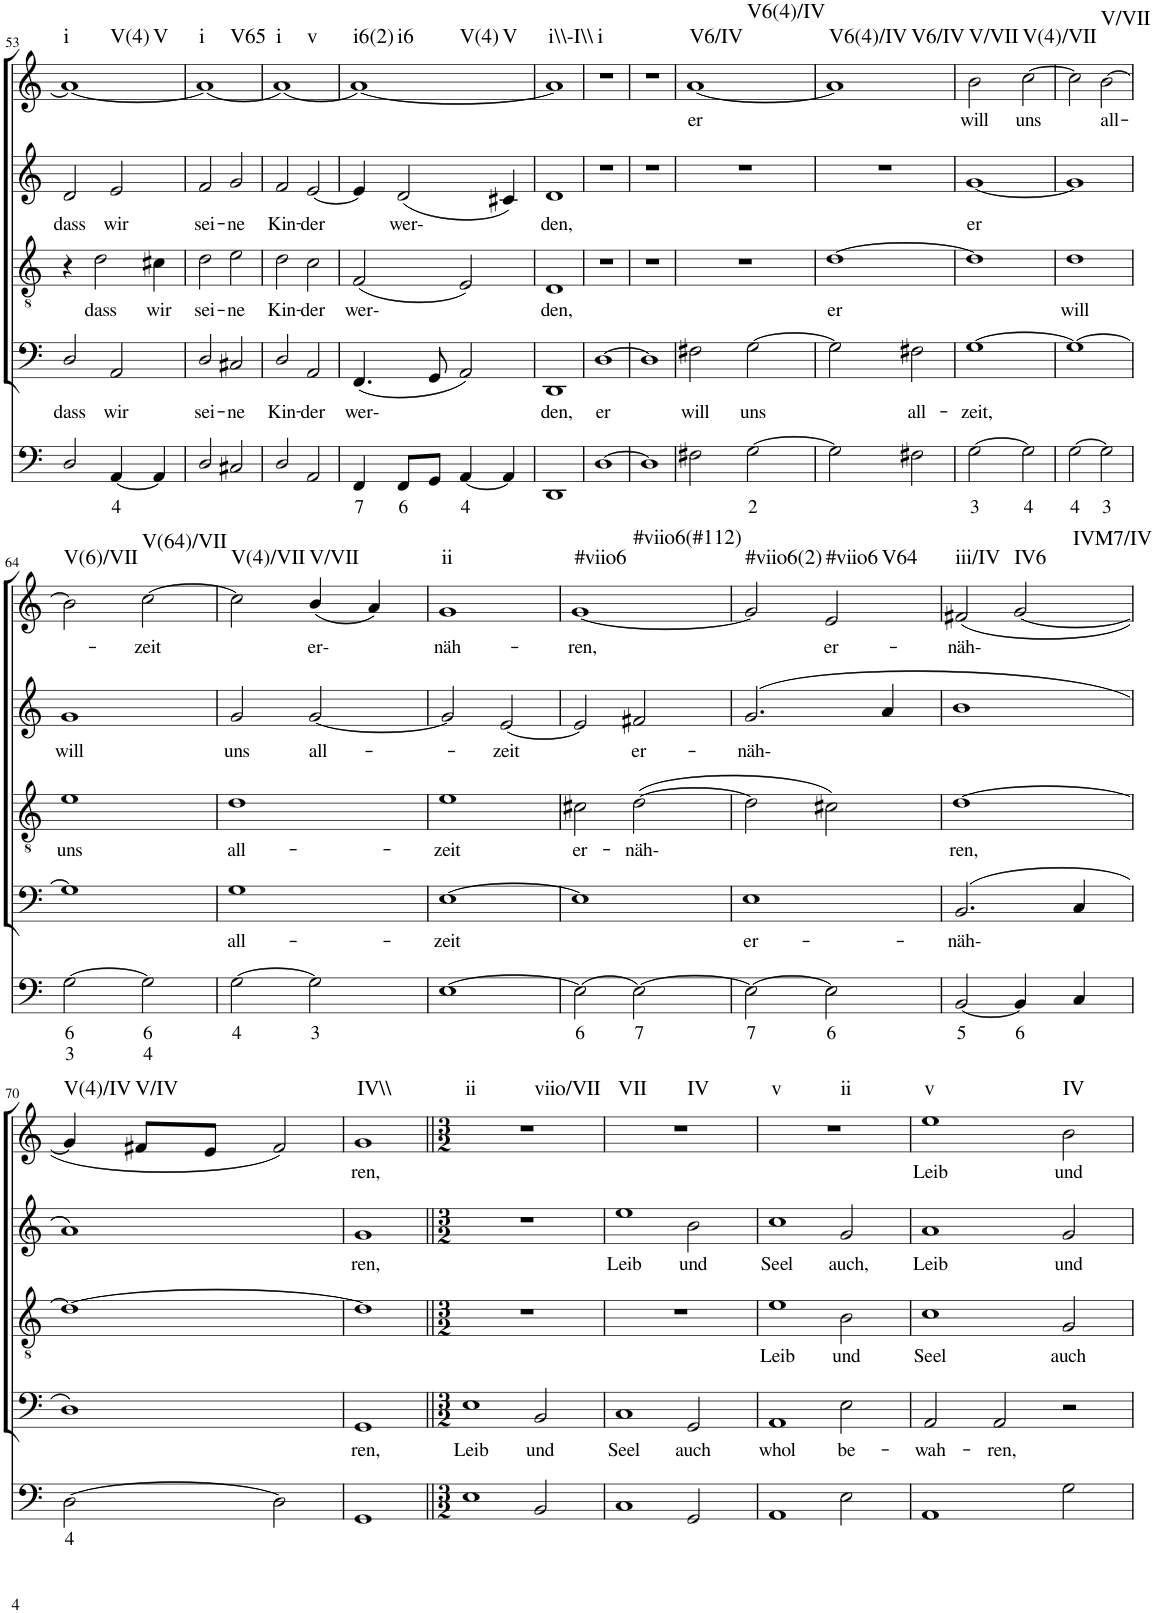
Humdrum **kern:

**kern	**text	**text	**kern	**text	**kern	**text	**kern	**text	**kern	**text	**harte
*part5	*part5	*part5	*part4	*part4	*part3	*part3	*part2	*part2	*part1	*part1	*part1
*staff5	*staff5	*staff5	*staff4	*staff4	*staff3	*staff3	*staff2	*staff2	*staff1	*staff1	*
*I"Continuo	*	*	*I"Bass	*	*I"Tenor	*	*I"Soprano II	*	*I"Soprano I	*	*
!!LO:PB:g=z
*clefF4	*	*	*clefF4	*	*clefGv2	*	*clefG2	*	*clefG2	*	*
*k[]	*	*	*k[]	*	*k[]	*	*k[]	*	*k[]	*	*
*M4/4	*	*	*M4/4	*	*M4/4	*	*M4/4	*	*M4/4	*	*
=53	=53	=53	=53	=53	=53	=53	=53	=53	=53	=53	=53
!	!	!	!	!LO:LY:b	!	!	!	!LO:LY:b	!	!	!LO:H:n=1:kt=i
!	!	!	!	!	!	!	!	!	!	!	!LO:H:n=2:kt=V(4)
!	!	!	!	!	!	!	!	!	!	!	!LO:H:n=3:kt=V
2D/	.	.	2D/	dass	4r	.	2d/	dass	1a_	.	N N N
!	!	!	!	!	!	!LO:LY:b	!	!	!	!	!
.	.	.	.	.	2d\	dass	.	.	.	.	.
!	!LO:LY:b	!	!	!LO:LY:b	!	!	!	!LO:LY:b	!	!	!
[4AA/	4	.	2AA/	wir	.	.	2e/	wir	.	.	.
!	!	!	!	!	!	!LO:LY:b	!	!	!	!	!
4AA/]	.	.	.	.	4c#X\	wir	.	.	.	.	.
=54	=54	=54	=54	=54	=54	=54	=54	=54	=54	=54	=54
!	!	!	!	!LO:LY:b	!	!LO:LY:b	!	!LO:LY:b	!	!	!LO:H:n=1:kt=i
!	!	!	!	!	!	!	!	!	!	!	!LO:H:n=2:kt=V65
2D/	.	.	2D/	sei-	2d\	sei-	2f/	sei-	1a_	.	N N
!	!	!	!	!LO:LY:b	!	!LO:LY:b	!	!LO:LY:b	!	!	!
2C#X/	.	.	2C#X/	ne	2e\	ne	2g/	ne	.	.	.
=55	=55	=55	=55	=55	=55	=55	=55	=55	=55	=55	=55
!	!	!	!	!LO:LY:b	!	!LO:LY:b	!	!LO:LY:b	!	!	!LO:H:n=1:kt=i
!	!	!	!	!	!	!	!	!	!	!	!LO:H:n=2:kt=v
2D/	.	.	2D/	Kin-	2d\	Kin-	2f/	Kin-	1a_	.	N N
!	!	!	!	!LO:LY:b	!	!LO:LY:b	!	!LO:LY:b	!	!	!
2AA/	.	.	2AA/	der	2c\	der	[2e/	der	.	.	.
=56	=56	=56	=56	=56	=56	=56	=56	=56	=56	=56	=56
!	!LO:LY:b	!	!	!LO:LY:b	!	!LO:LY:b	!	!	!	!	!LO:H:n=1:kt=i6(2)
!	!	!	!	!	!	!	!	!	!	!	!LO:H:n=2:kt=i6
!	!	!	!	!	!	!	!	!	!	!	!LO:H:n=3:kt=V(4)
!	!	!	!	!	!	!	!	!	!	!	!LO:H:n=4:kt=V
4FF/	7	.	(4.FF/	wer-	(2F/	wer-	4e/]	.	1a_	.	N N N N
!	!LO:LY:b	!	!	!	!	!	!	!LO:LY:b	!	!	!
8FF/L	6	.	.	.	.	.	(2d/	wer-	.	.	.
8GG/J	.	.	8GG/	.	.	.	.	.	.	.	.
!	!LO:LY:b	!	!	!	!	!	!	!	!	!	!
[4AA/	4	.	2AA/)	.	2E/)	.	.	.	.	.	.
4AA/]	.	.	.	.	.	.	4c#X/)	.	.	.	.
=57	=57	=57	=57	=57	=57	=57	=57	=57	=57	=57	=57
!	!	!	!	!LO:LY:b	!	!LO:LY:b	!	!LO:LY:b	!	!	!LO:H:kt=i\\-I\\
1DD	.	.	1DD	den,	1D	den,	1d	den,	1a]	.	N
=58	=58	=58	=58	=58	=58	=58	=58	=58	=58	=58	=58
!	!	!	!	!LO:LY:b	!	!	!	!	!	!	!LO:H:kt=i
[1D	.	.	[1D	er	1r	.	1r	.	1r	.	N
=59	=59	=59	=59	=59	=59	=59	=59	=59	=59	=59	=59
1D]	.	.	1D]	.	1r	.	1r	.	1r	.	.
=60	=60	=60	=60	=60	=60	=60	=60	=60	=60	=60	=60
!	!	!	!	!LO:LY:b	!	!	!	!	!	!LO:LY:b	!LO:H:n=1:kt=V6/IV
!	!	!	!	!	!	!	!	!	!	!	!LO:H:n=2:kt=V6(4)/IV
2F#X\	.	.	2F#X\	will	1r	.	1r	.	[1a	er	N N
!	!LO:LY:b	!	!	!LO:LY:b	!	!	!	!	!	!	!
[2G\	2	.	[2G\	uns	.	.	.	.	.	.	.
=61	=61	=61	=61	=61	=61	=61	=61	=61	=61	=61	=61
!	!	!	!	!	!	!LO:LY:b	!	!	!	!	!LO:H:n=1:kt=V6(4)/IV
!	!	!	!	!	!	!	!	!	!	!	!LO:H:n=2:kt=V6/IV
2G\]	.	.	2G\]	.	[1d	er	1r	.	1a]	.	N N
!	!	!	!	!LO:LY:b	!	!	!	!	!	!	!
2F#X\	.	.	2F#X\	all-	.	.	.	.	.	.	.
=62	=62	=62	=62	=62	=62	=62	=62	=62	=62	=62	=62
!	!LO:LY:b	!	!	!LO:LY:b	!	!	!	!LO:LY:b	!	!LO:LY:b	!LO:H:kt=V/VII
[2G\	3	.	[1G	zeit,	1d]	.	[1g	er	2b\	will	N
!	!LO:LY:b	!	!	!	!	!	!	!	!	!LO:LY:b	!LO:H:kt=V(4)/VII
2G\]	4	.	.	.	.	.	.	.	[2cc\	uns	N
=63	=63	=63	=63	=63	=63	=63	=63	=63	=63	=63	=63
!	!LO:LY:b	!	!	!	!	!LO:LY:b	!	!	!	!	!
[2G\	4	.	1G_	.	1d	will	1g]	.	2cc\]	.	.
!	!LO:LY:b	!	!	!	!	!	!	!	!	!LO:LY:b	!LO:H:kt=V/VII
2G\]	3	.	.	.	.	.	.	.	[2b\	all-	N
!!LO:LB:g=z
=64	=64	=64	=64	=64	=64	=64	=64	=64	=64	=64	=64
!	!LO:LY:b	!LO:LY:b	!	!	!	!LO:LY:b	!	!LO:LY:b	!	!	!LO:H:kt=V(6)/VII
[2G\	6	3	1G]	.	1e	uns	1g	will	2b\]	.	N
!	!LO:LY:b	!LO:LY:b	!	!	!	!	!	!	!	!LO:LY:b	!LO:H:kt=V(64)/VII
2G\]	6	4	.	.	.	.	.	.	[2cc\	zeit	N
=65	=65	=65	=65	=65	=65	=65	=65	=65	=65	=65	=65
!	!LO:LY:b	!	!	!LO:LY:b	!	!LO:LY:b	!	!LO:LY:b	!	!	!LO:H:kt=V(4)/VII
[2G\	4	.	1G	all-	1d	all-	2g/	uns	2cc\]	.	N
!	!LO:LY:b	!	!	!	!	!	!	!LO:LY:b	!	!LO:LY:b	!LO:H:kt=V/VII
2G\]	3	.	.	.	.	.	[2g/	all-	(4b/	er-	N
.	.	.	.	.	.	.	.	.	4a/)	.	.
=66	=66	=66	=66	=66	=66	=66	=66	=66	=66	=66	=66
!	!	!	!	!LO:LY:b	!	!LO:LY:b	!	!	!	!LO:LY:b	!LO:H:kt=ii
[1E	.	.	[1E	zeit	1e	zeit	2g/]	.	1g	näh-	N
!	!	!	!	!	!	!	!	!LO:LY:b	!	!	!
.	.	.	.	.	.	.	[2e/	zeit	.	.	.
=67	=67	=67	=67	=67	=67	=67	=67	=67	=67	=67	=67
!	!LO:LY:b	!	!	!	!	!LO:LY:b	!	!	!	!LO:LY:b	!LO:H:n=1:kt=#viio6
!	!	!	!	!	!	!	!	!	!	!	!LO:H:n=2:kt=#viio6(#112)
2E\_	6	.	1E]	.	2c#X\	er-	2e/]	.	[1g	ren,	N N
!	!LO:LY:b	!	!	!	!	!LO:LY:b	!	!LO:LY:b	!	!	!
2E\_	7	.	.	.	([2d\	näh-	2f#X/	er-	.	.	.
=68	=68	=68	=68	=68	=68	=68	=68	=68	=68	=68	=68
!	!LO:LY:b	!	!	!LO:LY:b	!	!	!	!LO:LY:b	!	!	!LO:H:kt=#viio6(2)
2E\_	7	.	1E	er-	2d\]	.	(2.g/	näh-	2g/]	.	N
!	!LO:LY:b	!	!	!	!	!	!	!	!	!LO:LY:b	!LO:H:n=1:kt=#viio6
!	!	!	!	!	!	!	!	!	!	!	!LO:H:n=2:kt=V64
2E\]	6	.	.	.	2c#X\)	.	.	.	2e/	er-	N N
.	.	.	.	.	.	.	4a/	.	.	.	.
=69	=69	=69	=69	=69	=69	=69	=69	=69	=69	=69	=69
!	!LO:LY:b	!	!	!LO:LY:b	!	!LO:LY:b	!	!	!	!LO:LY:b	!LO:H:kt=iii/IV
[2BB/	5	.	(2.BB/	näh-	[1d	ren,	1b	.	(2f#X/	näh-	N
!	!LO:LY:b	!	!	!	!	!	!	!	!	!	!LO:H:n=1:kt=IV6
!	!	!	!	!	!	!	!	!	!	!	!LO:H:n=2:kt=IVM7/IV
4BB/]	6	.	.	.	.	.	.	.	[2g/	.	N N
4C/	.	.	4C/	.	.	.	.	.	.	.	.
!!LO:LB:g=z
=70	=70	=70	=70	=70	=70	=70	=70	=70	=70	=70	=70
!	!LO:LY:b	!	!	!	!	!	!	!	!	!	!LO:H:kt=V(4)/IV
[2D\	4	.	1D)	.	1d_	.	1a)	.	4g/]	.	N
!	!	!	!	!	!	!	!	!	!	!	!LO:H:kt=V/IV
.	.	.	.	.	.	.	.	.	8f#X/L	.	N
.	.	.	.	.	.	.	.	.	8e/J	.	.
2D\]	.	.	.	.	.	.	.	.	2f#/)	.	.
=71	=71	=71	=71	=71	=71	=71	=71	=71	=71	=71	=71
!	!	!	!	!LO:LY:b	!	!	!	!LO:LY:b	!	!LO:LY:b	!LO:H:kt=IV\\
1GG	.	.	1GG	ren,	1d]	.	1g	ren,	1g	ren,	N
=72||	=72||	=72||	=72||	=72||	=72||	=72||	=72||	=72||	=72||	=72||	=72||
*M3/2	*	*	*M3/2	*	*M3/2	*	*M3/2	*	*M3/2	*	*
!	!	!	!	!LO:LY:b	!	!	!	!	!	!	!LO:H:n=1:kt=ii
!	!	!	!	!	!	!	!	!	!	!	!LO:H:n=2:kt=viio/VII
1E	.	.	1E	Leib	1.r	.	1.r	.	1.r	.	N N
!	!	!	!	!LO:LY:b	!	!	!	!	!	!	!
2BB/	.	.	2BB/	und	.	.	.	.	.	.	.
=73	=73	=73	=73	=73	=73	=73	=73	=73	=73	=73	=73
!	!	!	!	!LO:LY:b	!	!	!	!LO:LY:b	!	!	!LO:H:n=1:kt=VII
!	!	!	!	!	!	!	!	!	!	!	!LO:H:n=2:kt=IV
1C	.	.	1C	Seel	1.r	.	1ee	Leib	1.r	.	N N
!	!	!	!	!LO:LY:b	!	!	!	!LO:LY:b	!	!	!
2GG/	.	.	2GG/	auch	.	.	2b\	und	.	.	.
=74	=74	=74	=74	=74	=74	=74	=74	=74	=74	=74	=74
!	!	!	!	!LO:LY:b	!	!LO:LY:b	!	!LO:LY:b	!	!	!LO:H:n=1:kt=v
!	!	!	!	!	!	!	!	!	!	!	!LO:H:n=2:kt=ii
1AA	.	.	1AA	whol	1e	Leib	1cc	Seel	1.r	.	N N
!	!	!	!	!LO:LY:b	!	!LO:LY:b	!	!LO:LY:b	!	!	!
2E\	.	.	2E\	be-	2B\	und	2g/	auch,	.	.	.
=75	=75	=75	=75	=75	=75	=75	=75	=75	=75	=75	=75
!	!	!	!	!LO:LY:b	!	!LO:LY:b	!	!LO:LY:b	!	!LO:LY:b	!LO:H:kt=v
1AA	.	.	2AA/	wah-	1c	Seel	1a	Leib	1ee	Leib	N
!	!	!	!	!LO:LY:b	!	!	!	!	!	!	!
.	.	.	2AA/	ren,	.	.	.	.	.	.	.
!	!	!	!	!	!	!LO:LY:b	!	!LO:LY:b	!	!LO:LY:b	!LO:H:kt=IV
2G\	.	.	2r	.	2G/	auch	2g/	und	2b\	und	N
=	=	=	=	=	=	=	=	=	=	=	=
*-	*-	*-	*-	*-	*-	*-	*-	*-	*-	*-	*-
